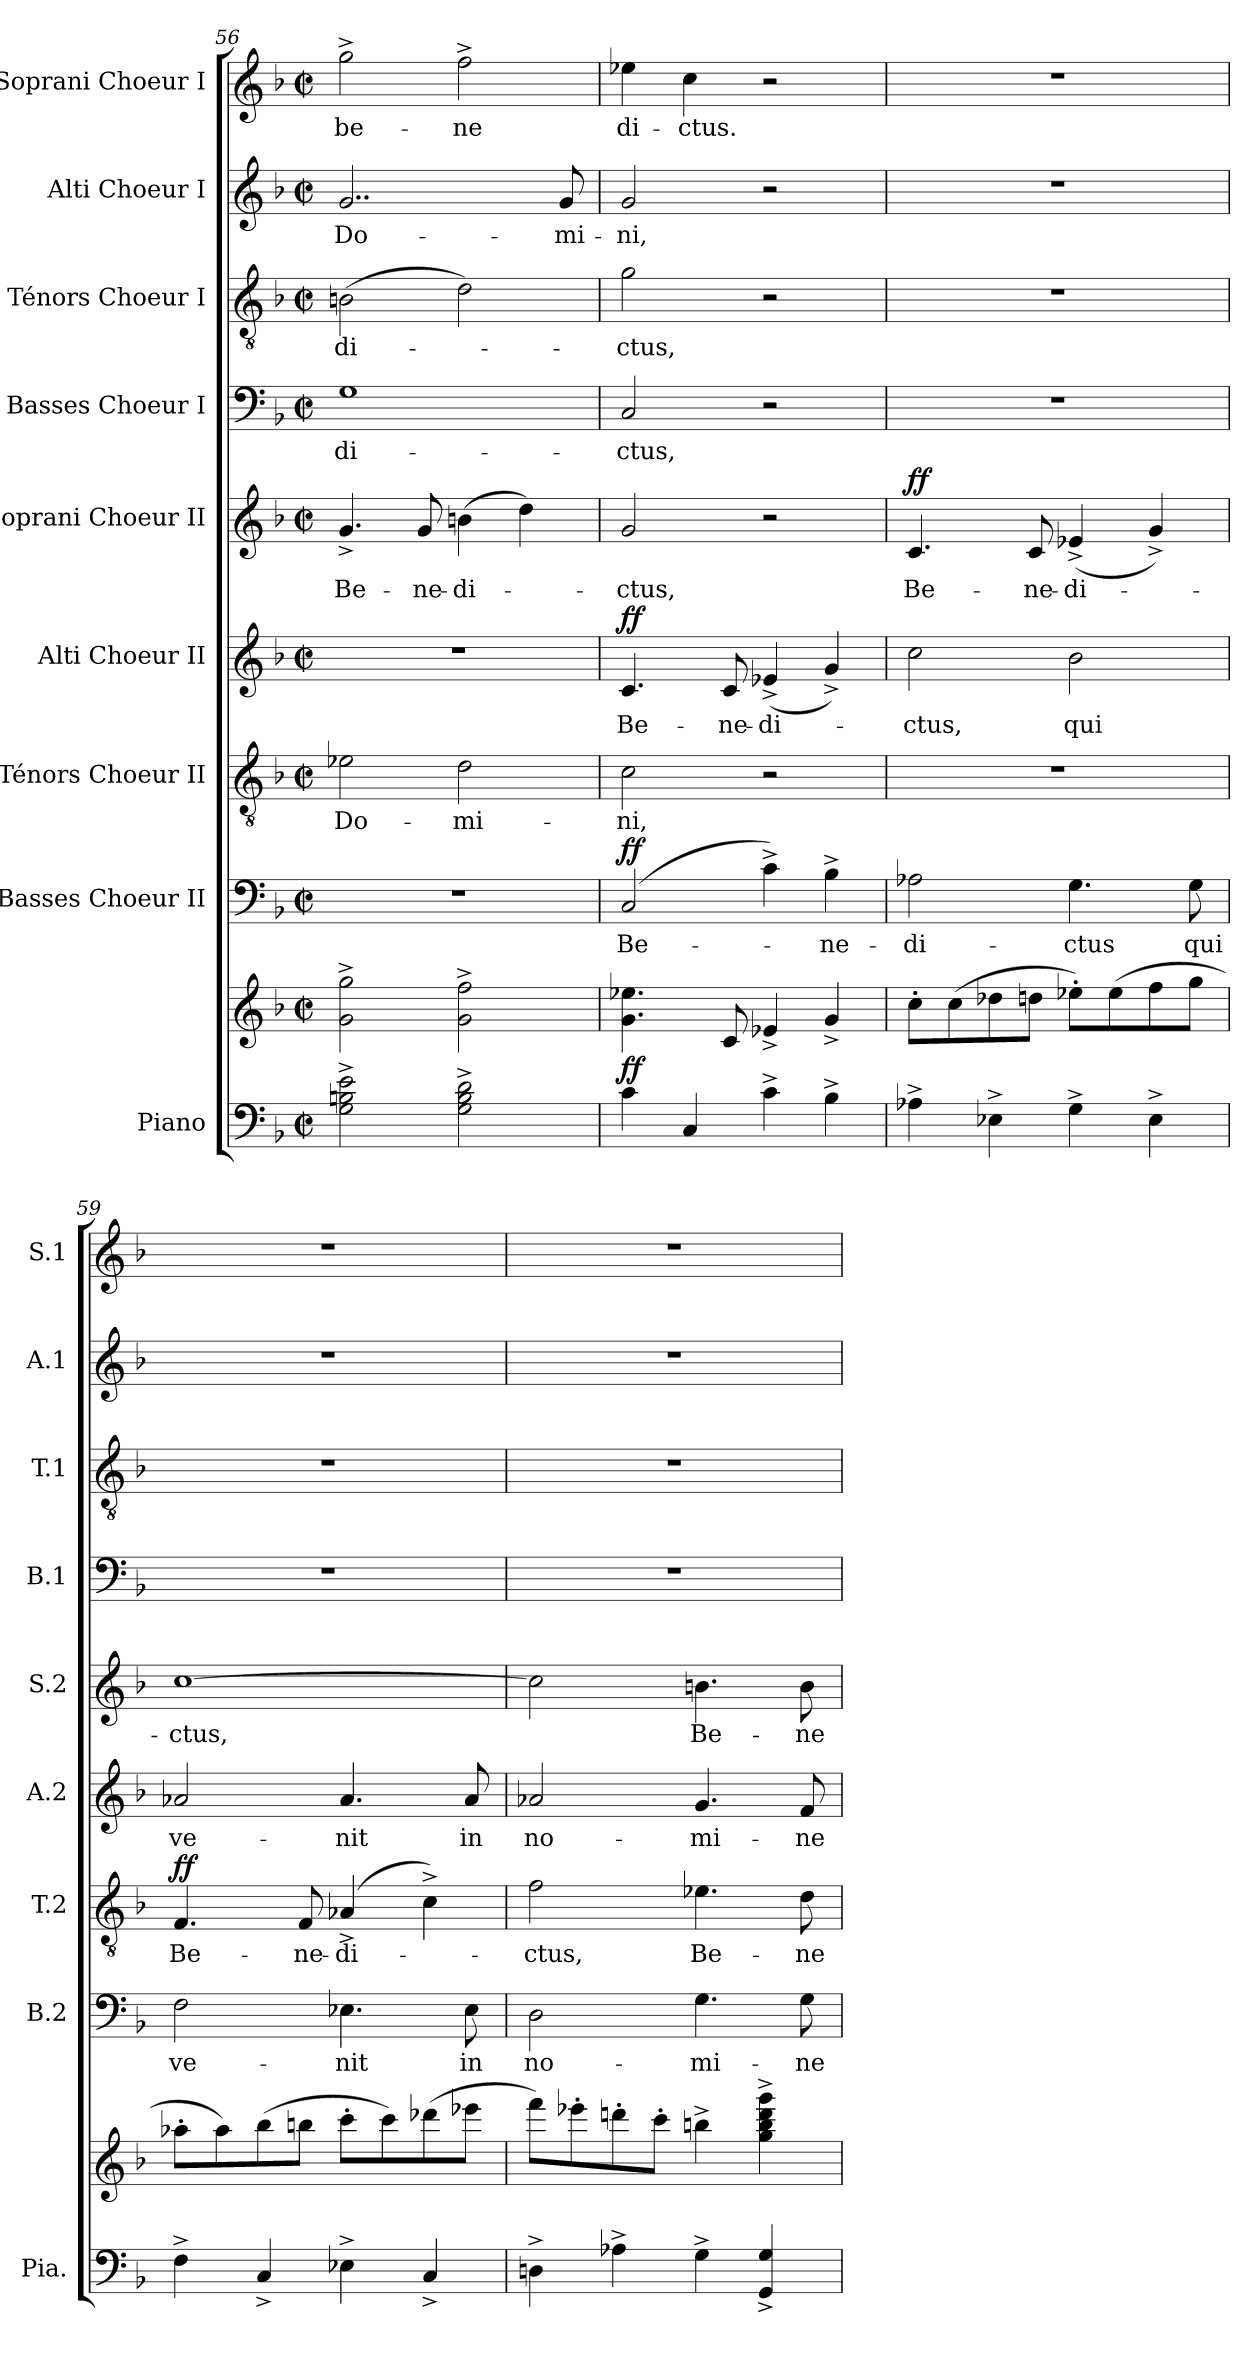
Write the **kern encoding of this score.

**kern	**kern	**dynam	**kern	**text	**dynam	**kern	**text	**dynam	**kern	**text	**dynam	**kern	**text	**dynam	**kern	**text	**kern	**text	**kern	**text	**kern	**text
*part9	*part9	*part9	*part8	*part8	*part8	*part7	*part7	*part7	*part6	*part6	*part6	*part5	*part5	*part5	*part4	*part4	*part3	*part3	*part2	*part2	*part1	*part1
*staff10	*staff9	*staff9/10	*staff8	*staff8	*staff8	*staff7	*staff7	*staff7	*staff6	*staff6	*staff6	*staff5	*staff5	*staff5	*staff4	*staff4	*staff3	*staff3	*staff2	*staff2	*staff1	*staff1
*I"Piano	*	*	*I"Basses Choeur II	*	*	*I"Ténors Choeur II	*	*	*I"Alti Choeur II	*	*	*I"Soprani Choeur II	*	*	*I"Basses Choeur I	*	*I"Ténors Choeur I	*	*I"Alti Choeur I	*	*I"Soprani Choeur I	*
*I'Pia.	*	*	*I'B.2	*	*	*I'T.2	*	*	*I'A.2	*	*	*I'S.2	*	*	*I'B.1	*	*I'T.1	*	*I'A.1	*	*I'S.1	*
!!LO:PB:g=z
*clefF4	*clefG2	*	*clefF4	*	*	*clefGv2	*	*	*clefG2	*	*	*clefG2	*	*	*clefF4	*	*clefGv2	*	*clefG2	*	*clefG2	*
*k[b-]	*k[b-]	*	*k[b-]	*	*	*k[b-]	*	*	*k[b-]	*	*	*k[b-]	*	*	*k[b-]	*	*k[b-]	*	*k[b-]	*	*k[b-]	*
*M2/2	*M2/2	*	*M2/2	*	*	*M2/2	*	*	*M2/2	*	*	*M2/2	*	*	*M2/2	*	*M2/2	*	*M2/2	*	*M2/2	*
*met(c|)	*met(c|)	*	*met(c|)	*	*	*met(c|)	*	*	*met(c|)	*	*	*met(c|)	*	*	*met(c|)	*	*met(c|)	*	*met(c|)	*	*met(c|)	*
=56	=56	=56	=56	=56	=56	=56	=56	=56	=56	=56	=56	=56	=56	=56	=56	=56	=56	=56	=56	=56	=56	=56
2G\^ 2Bn\^ 2e\^	2g\^ 2gg\^	.	1r	.	.	2e-X\	Do-	.	1r	.	.	4.g^/	Be-	.	1G	-di-	(2Bn\	-di-	2..g/	Do-	2gg^\	be-
.	.	.	.	.	.	.	.	.	.	.	.	8g/	-ne-	.	.	.	.	.	.	.	.	.
2G\^ 2B\^ 2d\^	2g\^ 2ff\^	.	.	.	.	2d\	-mi-	.	.	.	.	(4bn\	-di-	.	.	.	2d\)	.	.	.	2ff^\	-ne
.	.	.	.	.	.	.	.	.	.	.	.	4dd\)	.	.	.	.	.	.	.	.	.	.
.	.	.	.	.	.	.	.	.	.	.	.	.	.	.	.	.	.	.	8g/	-mi-	.	.
=57	=57	=57	=57	=57	=57	=57	=57	=57	=57	=57	=57	=57	=57	=57	=57	=57	=57	=57	=57	=57	=57	=57
!	!	!LO:DY:b	!	!	!LO:DY:a	!	!	!	!	!	!LO:DY:a	!	!	!	!	!	!	!	!	!	!	!
4c\	4.g\ 4.ee-X\	ff	(2C/	Be-	ff	2c\	-ni,	.	4.c/	Be-	ff	2g/	-ctus,	.	2C/	-ctus,	2g\	-ctus,	2g/	-ni,	4ee-X\	di-
4C/	.	.	.	.	.	.	.	.	.	.	.	.	.	.	.	.	.	.	.	.	4cc\	-ctus.
.	8c/	.	.	.	.	.	.	.	8c/	-ne-	.	.	.	.	.	.	.	.	.	.	.	.
4c^\	4e-X^/	.	4c^\)	.	.	2r	.	.	(4e-X^/	-di-	.	2r	.	.	2r	.	2r	.	2r	.	2r	.
4B-^\	4g^/	.	4B-^\	-ne-	.	.	.	.	4g^/)	.	.	.	.	.	.	.	.	.	.	.	.	.
=58	=58	=58	=58	=58	=58	=58	=58	=58	=58	=58	=58	=58	=58	=58	=58	=58	=58	=58	=58	=58	=58	=58
!	!	!	!	!	!	!	!	!	!	!	!	!	!	!LO:DY:a	!	!	!	!	!	!	!	!
4A-X^\	8cc'\L	.	2A-X\	-di-	.	1r	.	.	2cc\	-ctus,	.	4.c/	Be-	ff	1r	.	1r	.	1r	.	1r	.
.	(8cc\	.	.	.	.	.	.	.	.	.	.	.	.	.	.	.	.	.	.	.	.	.
4E-X^\	8dd-X\	.	.	.	.	.	.	.	.	.	.	.	.	.	.	.	.	.	.	.	.	.
.	8ddn\J	.	.	.	.	.	.	.	.	.	.	8c/	-ne-	.	.	.	.	.	.	.	.	.
4G^\	8ee-X'\L)	.	4.G\	-ctus	.	.	.	.	2b-\	qui	.	(4e-X^/	-di-	.	.	.	.	.	.	.	.	.
.	(8ee-\	.	.	.	.	.	.	.	.	.	.	.	.	.	.	.	.	.	.	.	.	.
4E-^\	8ff\	.	.	.	.	.	.	.	.	.	.	4g^/)	.	.	.	.	.	.	.	.	.	.
.	8gg\J	.	8G\	qui	.	.	.	.	.	.	.	.	.	.	.	.	.	.	.	.	.	.
=59	=59	=59	=59	=59	=59	=59	=59	=59	=59	=59	=59	=59	=59	=59	=59	=59	=59	=59	=59	=59	=59	=59
!	!	!	!	!	!	!	!	!LO:DY:a	!	!	!	!	!	!	!	!	!	!	!	!	!	!
4F^\	8aa-X'\L	.	2F\	ve-	.	4.F/	Be-	ff	2a-X/	ve-	.	[1cc	-ctus,	.	1r	.	1r	.	1r	.	1r	.
.	8aa-\)	.	.	.	.	.	.	.	.	.	.	.	.	.	.	.	.	.	.	.	.	.
4C^/	(8bb-\	.	.	.	.	.	.	.	.	.	.	.	.	.	.	.	.	.	.	.	.	.
.	8bbn\J	.	.	.	.	8F/	-ne-	.	.	.	.	.	.	.	.	.	.	.	.	.	.	.
4E-X^\	8ccc'\L	.	4.E-X\	-nit	.	(4A-X^/	-di-	.	4.a-/	-nit	.	.	.	.	.	.	.	.	.	.	.	.
.	8ccc\)	.	.	.	.	.	.	.	.	.	.	.	.	.	.	.	.	.	.	.	.	.
4C^/	(8ddd-X\	.	.	.	.	4c^\)	.	.	.	.	.	.	.	.	.	.	.	.	.	.	.	.
.	8eee-X\J	.	8E-\	in	.	.	.	.	8a-/	in	.	.	.	.	.	.	.	.	.	.	.	.
=60	=60	=60	=60	=60	=60	=60	=60	=60	=60	=60	=60	=60	=60	=60	=60	=60	=60	=60	=60	=60	=60	=60
4Dn^\	8fff\L)	.	2D\	no-	.	2f\	-ctus,	.	2a-X/	no-	.	2cc\]	.	.	1r	.	1r	.	1r	.	1r	.
.	8eee-X'\	.	.	.	.	.	.	.	.	.	.	.	.	.	.	.	.	.	.	.	.	.
4A-X^\	8dddn'\	.	.	.	.	.	.	.	.	.	.	.	.	.	.	.	.	.	.	.	.	.
.	8ccc'\J	.	.	.	.	.	.	.	.	.	.	.	.	.	.	.	.	.	.	.	.	.
4G^\	4bbn^\	.	4.G\	-mi-	.	4.e-X\	Be-	.	4.g/	-mi-	.	4.bn\	Be-	.	.	.	.	.	.	.	.	.
4GG/^ 4G/^	4gg\^ 4bb\^ 4ddd\^ 4ggg\^	.	.	.	.	.	.	.	.	.	.	.	.	.	.	.	.	.	.	.	.	.
.	.	.	8G\	-ne	.	8d\	-ne-	.	8f/	-ne	.	8b\	-ne-	.	.	.	.	.	.	.	.	.
=	=	=	=	=	=	=	=	=	=	=	=	=	=	=	=	=	=	=	=	=	=	=
*-	*-	*-	*-	*-	*-	*-	*-	*-	*-	*-	*-	*-	*-	*-	*-	*-	*-	*-	*-	*-	*-	*-
